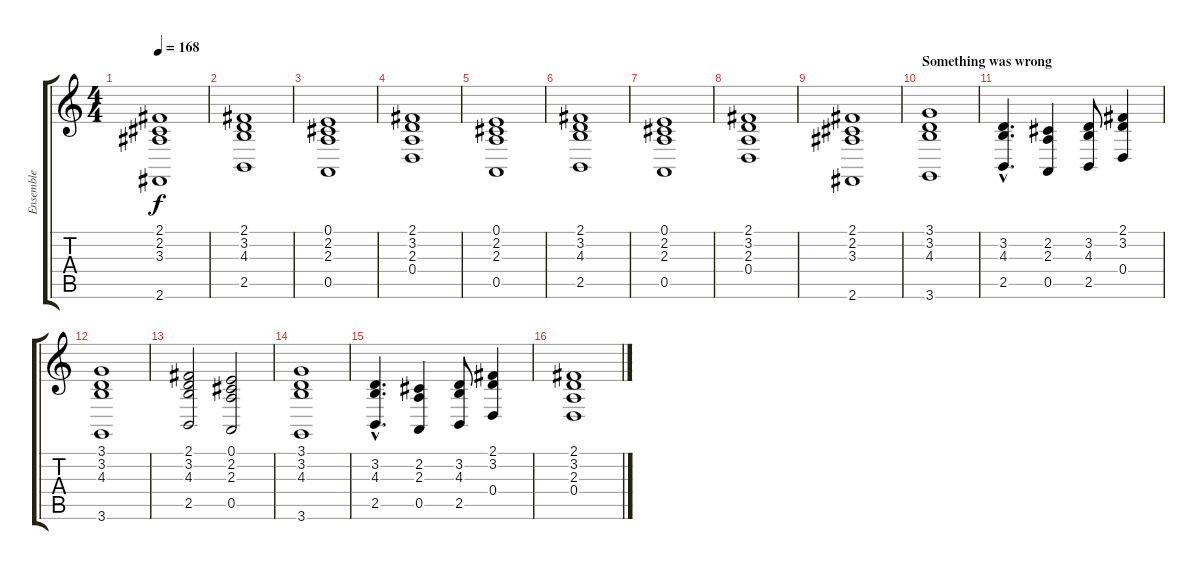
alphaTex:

\track ("Ensemble" "Ensemble") {instrument stringensemble1}
\staff {score tabs}
\tuning (E4 B3 G3 D3 A2 E2) {hide}
\ts (4 4)
\tempo 168
\clef g2
\ks c
(2.1 2.2 3.3 2.6).1{dy f} |
\section ("" "")
(2.1 3.2 4.3 2.5).1 |
(0.1 2.2 2.3 0.5).1 |
(2.1 3.2 2.3 0.4).1 |
(0.1 2.2 2.3 0.5).1 |
(2.1 3.2 4.3 2.5).1 |
(0.1 2.2 2.3 0.5).1 |
(2.1 3.2 2.3 0.4).1 |
(2.1 2.2 3.3 2.6).1 |
\section ("" "Something was wrong")
(3.1 3.2 4.3 3.6).1 |
(3.2{hac} 4.3{hac} 2.5{hac}).4{d} (2.2 2.3 0.5).4 (3.2 4.3 2.5).8 (2.1 3.2 0.4).4 |
(3.1 3.2 4.3 3.6).1 |
(2.1 3.2 4.3 2.5).2 (0.1 2.2 2.3 0.5).2 |
(3.1 3.2 4.3 3.6).1 |
(3.2{hac} 4.3{hac} 2.5{hac}).4{d} (2.2 2.3 0.5).4 (3.2 4.3 2.5).8 (2.1 3.2 0.4).4 |
\section ("" "")
(2.1 3.2 2.3 0.4).1
